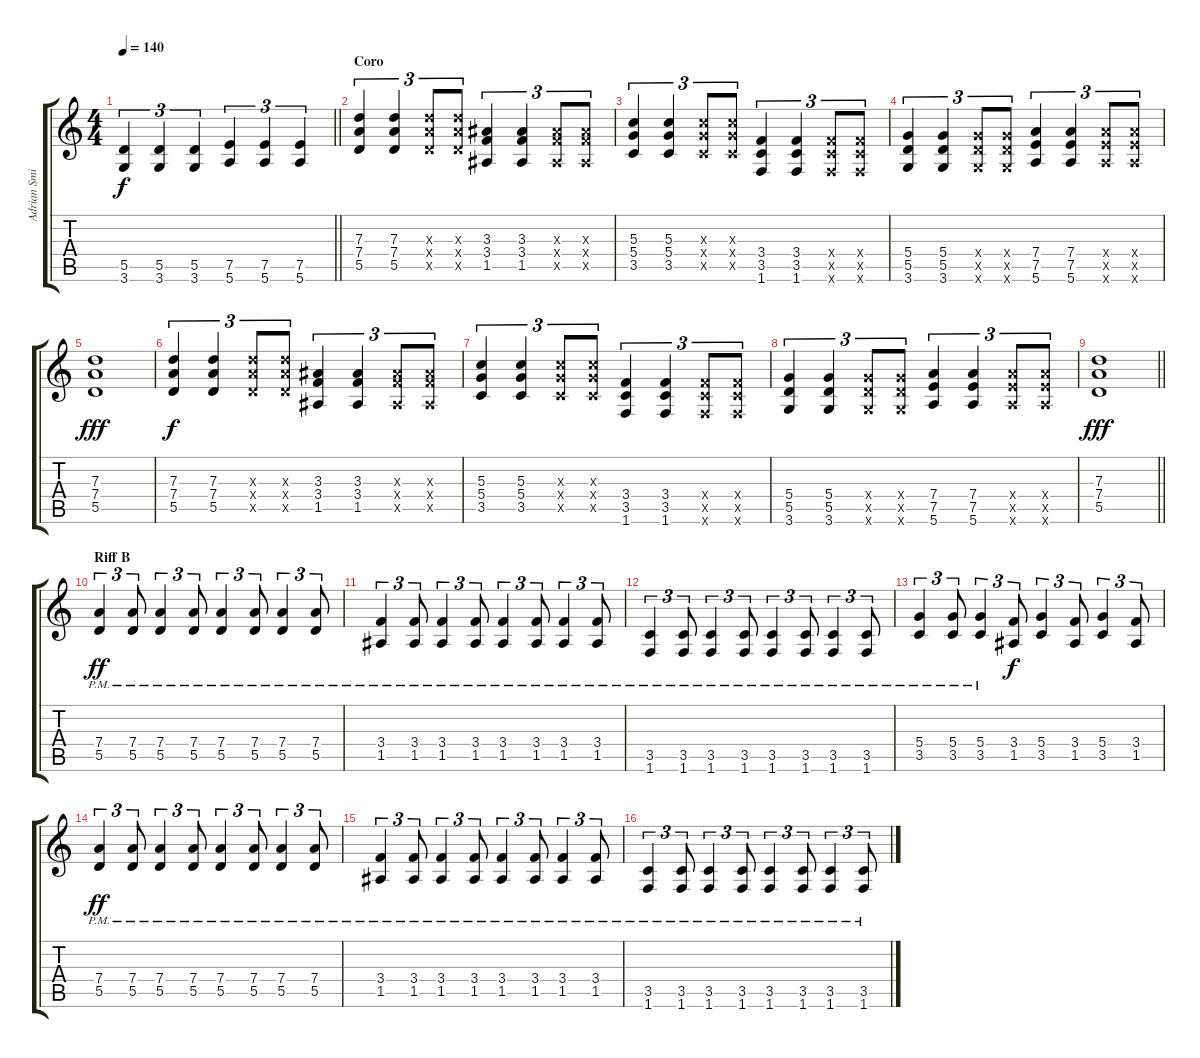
\track ("Adrian Smith" "Adrian Smi") {instrument overdrivenguitar}
\staff {score tabs}
\tuning (E4 B3 G3 D3 A2 E2) {hide}
\ts (4 4)
\tempo 140
\clef g2
\barLineRight lightlight
\ks c
(5.5 3.6).4{tu (3 2) dy f} (5.5 3.6).4{tu (3 2)} (5.5 3.6).4{tu (3 2)} (7.5 5.6).4{tu (3 2)} (7.5 5.6).4{tu (3 2)} (7.5 5.6).4{tu (3 2)} |
\section ("" "Coro")
(7.3 7.4 5.5).4{tu (3 2)} (7.3 7.4 5.5).4{tu (3 2)} (7.3{x} 7.4{x} 5.5{x}).8{tu (3 2)} (7.3{x} 7.4{x} 5.5{x}).8{tu (3 2)} (3.3 3.4 1.5).4{tu (3 2)} (3.3 3.4 1.5).4{tu (3 2)} (3.3{x} 3.4{x} 1.5{x}).8{tu (3 2)} (3.3{x} 3.4{x} 1.5{x}).8{tu (3 2)} |
(5.3 5.4 3.5).4{tu (3 2)} (5.3 5.4 3.5).4{tu (3 2)} (5.3{x} 5.4{x} 3.5{x}).8{tu (3 2)} (5.3{x} 5.4{x} 3.5{x}).8{tu (3 2)} (3.4 3.5 1.6).4{tu (3 2)} (3.4 3.5 1.6).4{tu (3 2)} (3.4{x} 3.5{x} 1.6{x}).8{tu (3 2)} (3.4{x} 3.5{x} 1.6{x}).8{tu (3 2)} |
(5.4 5.5 3.6).4{tu (3 2)} (5.4 5.5 3.6).4{tu (3 2)} (5.4{x} 5.5{x} 3.6{x}).8{tu (3 2)} (5.4{x} 5.5{x} 3.6{x}).8{tu (3 2)} (7.4 7.5 5.6).4{tu (3 2)} (7.4 7.5 5.6).4{tu (3 2)} (7.4{x} 7.5{x} 5.6{x}).8{tu (3 2)} (7.4{x} 7.5{x} 5.6{x}).8{tu (3 2)} |
(7.3 7.4 5.5).1{dy fff} |
(7.3 7.4 5.5).4{tu (3 2) dy f} (7.3 7.4 5.5).4{tu (3 2)} (7.3{x} 7.4{x} 5.5{x}).8{tu (3 2)} (7.3{x} 7.4{x} 5.5{x}).8{tu (3 2)} (3.3 3.4 1.5).4{tu (3 2)} (3.3 3.4 1.5).4{tu (3 2)} (3.3{x} 3.4{x} 1.5{x}).8{tu (3 2)} (3.3{x} 3.4{x} 1.5{x}).8{tu (3 2)} |
(5.3 5.4 3.5).4{tu (3 2)} (5.3 5.4 3.5).4{tu (3 2)} (5.3{x} 5.4{x} 3.5{x}).8{tu (3 2)} (5.3{x} 5.4{x} 3.5{x}).8{tu (3 2)} (3.4 3.5 1.6).4{tu (3 2)} (3.4 3.5 1.6).4{tu (3 2)} (3.4{x} 3.5{x} 1.6{x}).8{tu (3 2)} (3.4{x} 3.5{x} 1.6{x}).8{tu (3 2)} |
(5.4 5.5 3.6).4{tu (3 2)} (5.4 5.5 3.6).4{tu (3 2)} (5.4{x} 5.5{x} 3.6{x}).8{tu (3 2)} (5.4{x} 5.5{x} 3.6{x}).8{tu (3 2)} (7.4 7.5 5.6).4{tu (3 2)} (7.4 7.5 5.6).4{tu (3 2)} (7.4{x} 7.5{x} 5.6{x}).8{tu (3 2)} (7.4{x} 7.5{x} 5.6{x}).8{tu (3 2)} |
\barLineRight lightlight
(7.3 7.4 5.5).1{dy fff} |
\section ("" "Riff B")
(7.4{pm} 5.5{pm}).4{tu (3 2) dy ff} (7.4{pm} 5.5{pm}).8{tu (3 2)} (7.4{pm} 5.5{pm}).4{tu (3 2)} (7.4{pm} 5.5{pm}).8{tu (3 2)} (7.4{pm} 5.5{pm}).4{tu (3 2)} (7.4{pm} 5.5{pm}).8{tu (3 2)} (7.4{pm} 5.5{pm}).4{tu (3 2)} (7.4{pm} 5.5{pm}).8{tu (3 2)} |
(3.4{pm} 1.5{pm}).4{tu (3 2)} (3.4{pm} 1.5{pm}).8{tu (3 2)} (3.4{pm} 1.5{pm}).4{tu (3 2)} (3.4{pm} 1.5{pm}).8{tu (3 2)} (3.4{pm} 1.5{pm}).4{tu (3 2)} (3.4{pm} 1.5{pm}).8{tu (3 2)} (3.4{pm} 1.5{pm}).4{tu (3 2)} (3.4{pm} 1.5{pm}).8{tu (3 2)} |
(3.5{pm} 1.6{pm}).4{tu (3 2)} (3.5{pm} 1.6{pm}).8{tu (3 2)} (3.5{pm} 1.6{pm}).4{tu (3 2)} (3.5{pm} 1.6{pm}).8{tu (3 2)} (3.5{pm} 1.6{pm}).4{tu (3 2)} (3.5{pm} 1.6{pm}).8{tu (3 2)} (3.5{pm} 1.6{pm}).4{tu (3 2)} (3.5{pm} 1.6{pm}).8{tu (3 2)} |
(5.4{pm} 3.5{pm}).4{tu (3 2) volume 13} (5.4{pm} 3.5{pm}).8{tu (3 2)} (5.4{pm} 3.5{pm}).4{tu (3 2)} (3.4 1.5).8{tu (3 2) dy f} (5.4 3.5).4{tu (3 2)} (3.4 1.5).8{tu (3 2)} (5.4 3.5).4{tu (3 2)} (3.4 1.5).8{tu (3 2)} |
(7.4{pm} 5.5{pm}).4{tu (3 2) dy ff volume 11} (7.4{pm} 5.5{pm}).8{tu (3 2)} (7.4{pm} 5.5{pm}).4{tu (3 2)} (7.4{pm} 5.5{pm}).8{tu (3 2)} (7.4{pm} 5.5{pm}).4{tu (3 2)} (7.4{pm} 5.5{pm}).8{tu (3 2)} (7.4{pm} 5.5{pm}).4{tu (3 2)} (7.4{pm} 5.5{pm}).8{tu (3 2)} |
(3.4{pm} 1.5{pm}).4{tu (3 2)} (3.4{pm} 1.5{pm}).8{tu (3 2)} (3.4{pm} 1.5{pm}).4{tu (3 2)} (3.4{pm} 1.5{pm}).8{tu (3 2)} (3.4{pm} 1.5{pm}).4{tu (3 2)} (3.4{pm} 1.5{pm}).8{tu (3 2)} (3.4{pm} 1.5{pm}).4{tu (3 2)} (3.4{pm} 1.5{pm}).8{tu (3 2)} |
(3.5{pm} 1.6{pm}).4{tu (3 2)} (3.5{pm} 1.6{pm}).8{tu (3 2)} (3.5{pm} 1.6{pm}).4{tu (3 2)} (3.5{pm} 1.6{pm}).8{tu (3 2)} (3.5{pm} 1.6{pm}).4{tu (3 2)} (3.5{pm} 1.6{pm}).8{tu (3 2)} (3.5{pm} 1.6{pm}).4{tu (3 2)} (3.5{pm} 1.6{pm}).8{tu (3 2)}
